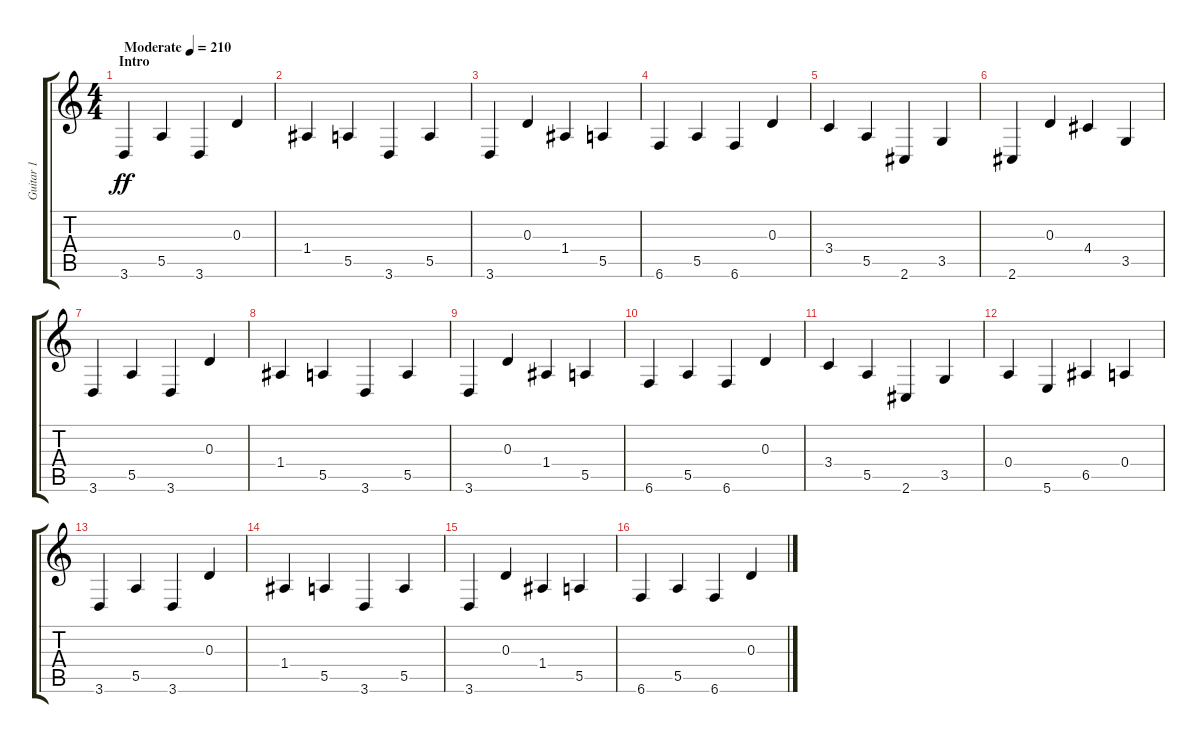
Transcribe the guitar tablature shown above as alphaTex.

\track ("Guitar 1" "Guitar 1") {instrument distortionguitar}
\staff {score tabs}
\tuning (B3 Gb3 D3 A2 E2 B1) {hide}
\ts (4 4)
\section ("" "Intro")
\tempo (210 "Moderate")
\clef g2
\ks c
3.6.4{dy ff volume 0 instrument acousticguitarsteel} 5.5.4{volume 6} 3.6.4 0.3.4 |
1.4.4 5.5.4 3.6.4 5.5.4 |
3.6.4 0.3.4 1.4.4 5.5.4 |
6.6.4 5.5.4 6.6.4 0.3.4 |
3.4.4{volume 8} 5.5.4 2.6.4 3.5.4 |
2.6.4 0.3.4 4.4.4 3.5.4 |
3.6.4 5.5.4 3.6.4 0.3.4 |
1.4.4 5.5.4 3.6.4 5.5.4 |
3.6.4{volume 10} 0.3.4 1.4.4 5.5.4 |
6.6.4 5.5.4 6.6.4 0.3.4 |
3.4.4 5.5.4 2.6.4 3.5.4 |
0.4.4 5.6.4 6.5.4 0.4.4 |
3.6.4 5.5.4 3.6.4 0.3.4 |
1.4.4 5.5.4 3.6.4 5.5.4 |
3.6.4 0.3.4 1.4.4 5.5.4 |
6.6.4 5.5.4 6.6.4 0.3.4
